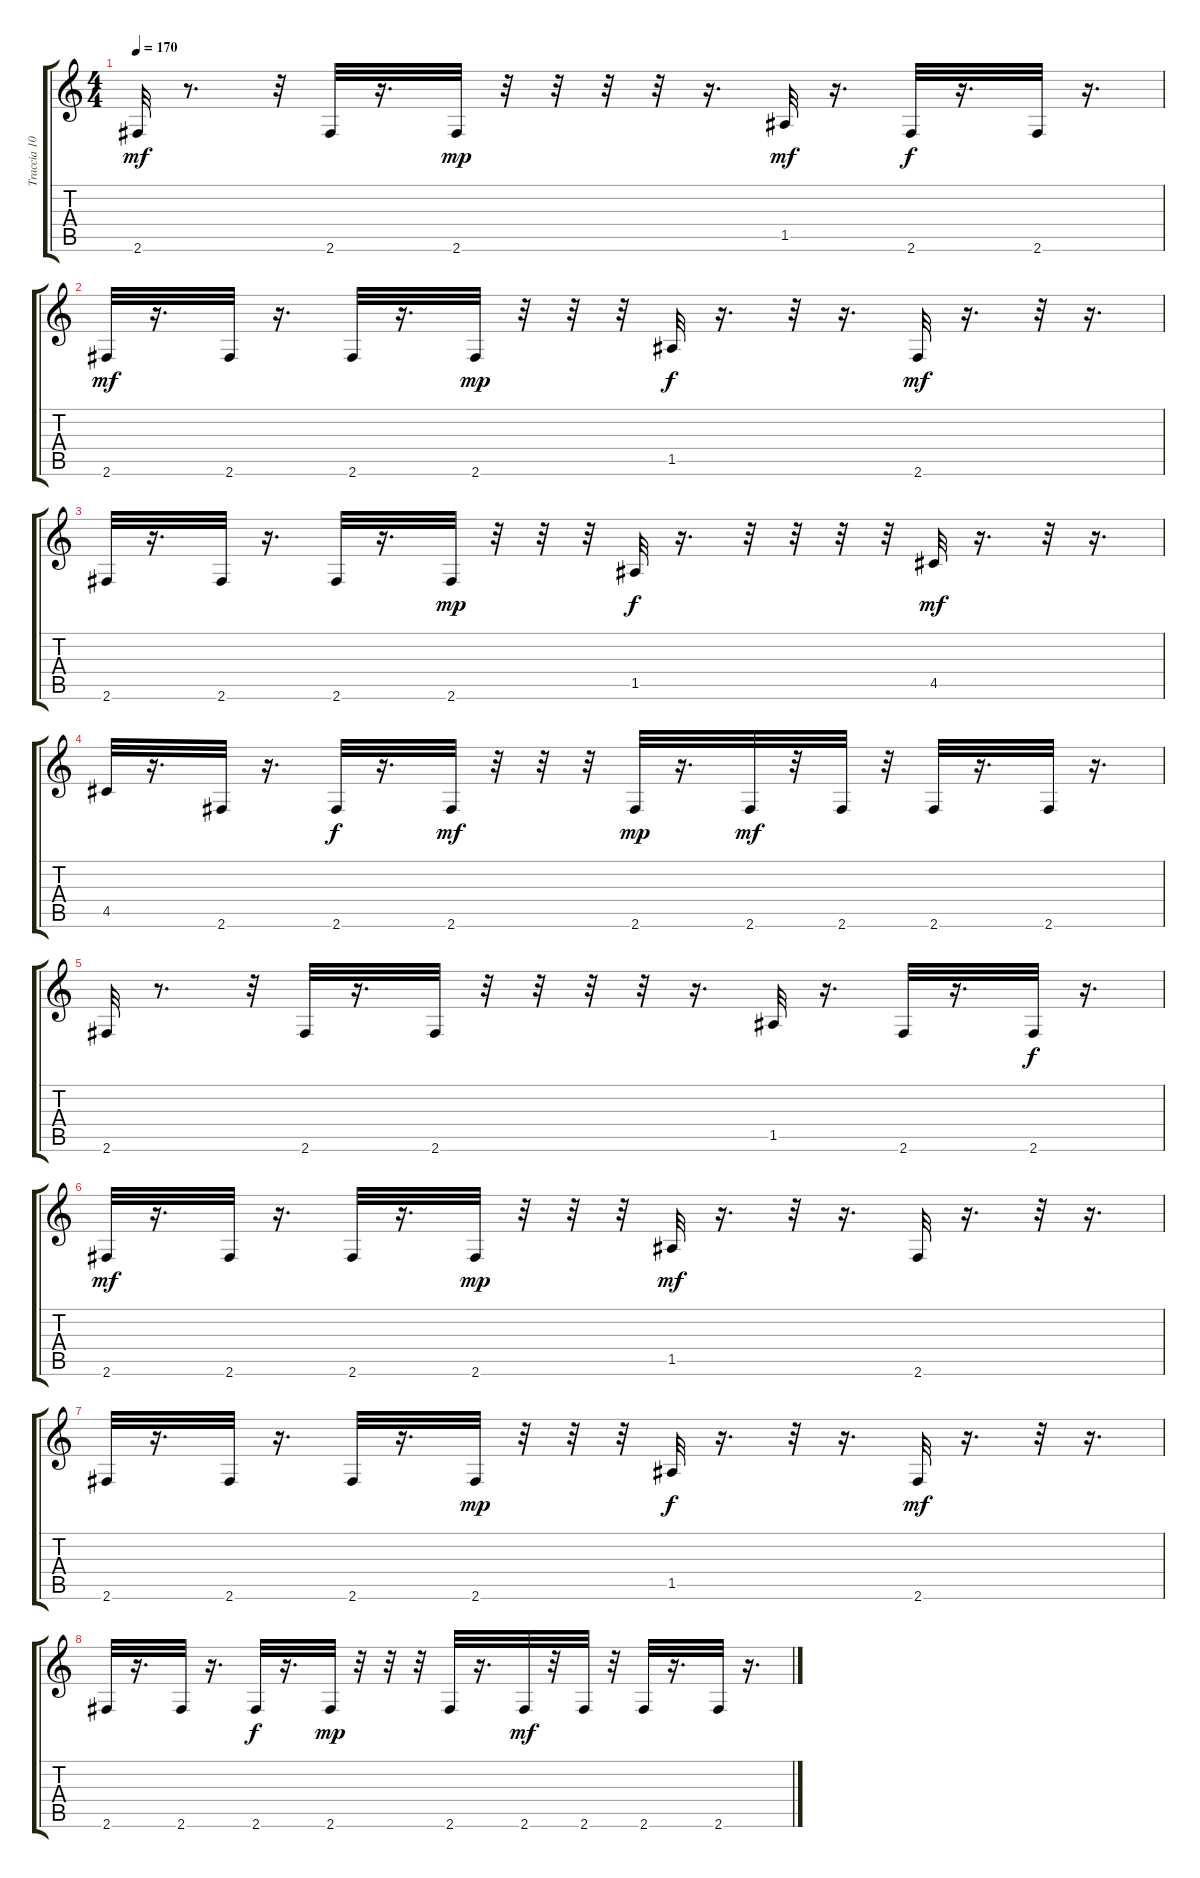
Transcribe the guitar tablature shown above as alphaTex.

\track ("Traccia 10" "Traccia 10") {instrument acousticguitarsteel}
\staff {score tabs}
\tuning (E4 B3 G3 D3 A2 E2) {hide}
\ts (4 4)
\tempo 170
\clef g2
\ks c
2.6.32{dy mf} r.8{d} r.32 2.6.32 r.16{d} 2.6.32{dy mp} r.32 r.32 r.32 r.32 r.16{d} 1.5.32{dy mf} r.16{d} 2.6.32{dy f} r.16{d} 2.6.32 r.16{d} |
2.6.32{dy mf} r.16{d} 2.6.32 r.16{d} 2.6.32 r.16{d} 2.6.32{dy mp} r.32 r.32 r.32 1.5.32{dy f} r.16{d} r.32 r.16{d} 2.6.32{dy mf} r.16{d} r.32 r.16{d} |
2.6.32 r.16{d} 2.6.32 r.16{d} 2.6.32 r.16{d} 2.6.32{dy mp} r.32 r.32 r.32 1.5.32{dy f} r.16{d} r.32 r.32 r.32 r.32 4.5.32{dy mf} r.16{d} r.32 r.16{d} |
4.5.32 r.16{d} 2.6.32 r.16{d} 2.6.32{dy f} r.16{d} 2.6.32{dy mf} r.32 r.32 r.32 2.6.32{dy mp} r.16{d} 2.6.32{dy mf} r.32 2.6.32 r.32 2.6.32 r.16{d} 2.6.32 r.16{d} |
2.6.32 r.8{d} r.32 2.6.32 r.16{d} 2.6.32 r.32 r.32 r.32 r.32 r.16{d} 1.5.32 r.16{d} 2.6.32 r.16{d} 2.6.32{dy f} r.16{d} |
2.6.32{dy mf} r.16{d} 2.6.32 r.16{d} 2.6.32 r.16{d} 2.6.32{dy mp} r.32 r.32 r.32 1.5.32{dy mf} r.16{d} r.32 r.16{d} 2.6.32 r.16{d} r.32 r.16{d} |
2.6.32 r.16{d} 2.6.32 r.16{d} 2.6.32 r.16{d} 2.6.32{dy mp} r.32 r.32 r.32 1.5.32{dy f} r.16{d} r.32 r.16{d} 2.6.32{dy mf} r.16{d} r.32 r.16{d} |
2.6.32 r.16{d} 2.6.32 r.16{d} 2.6.32{dy f} r.16{d} 2.6.32{dy mp} r.32 r.32 r.32 2.6.32 r.16{d} 2.6.32{dy mf} r.32 2.6.32 r.32 2.6.32 r.16{d} 2.6.32 r.16{d}
